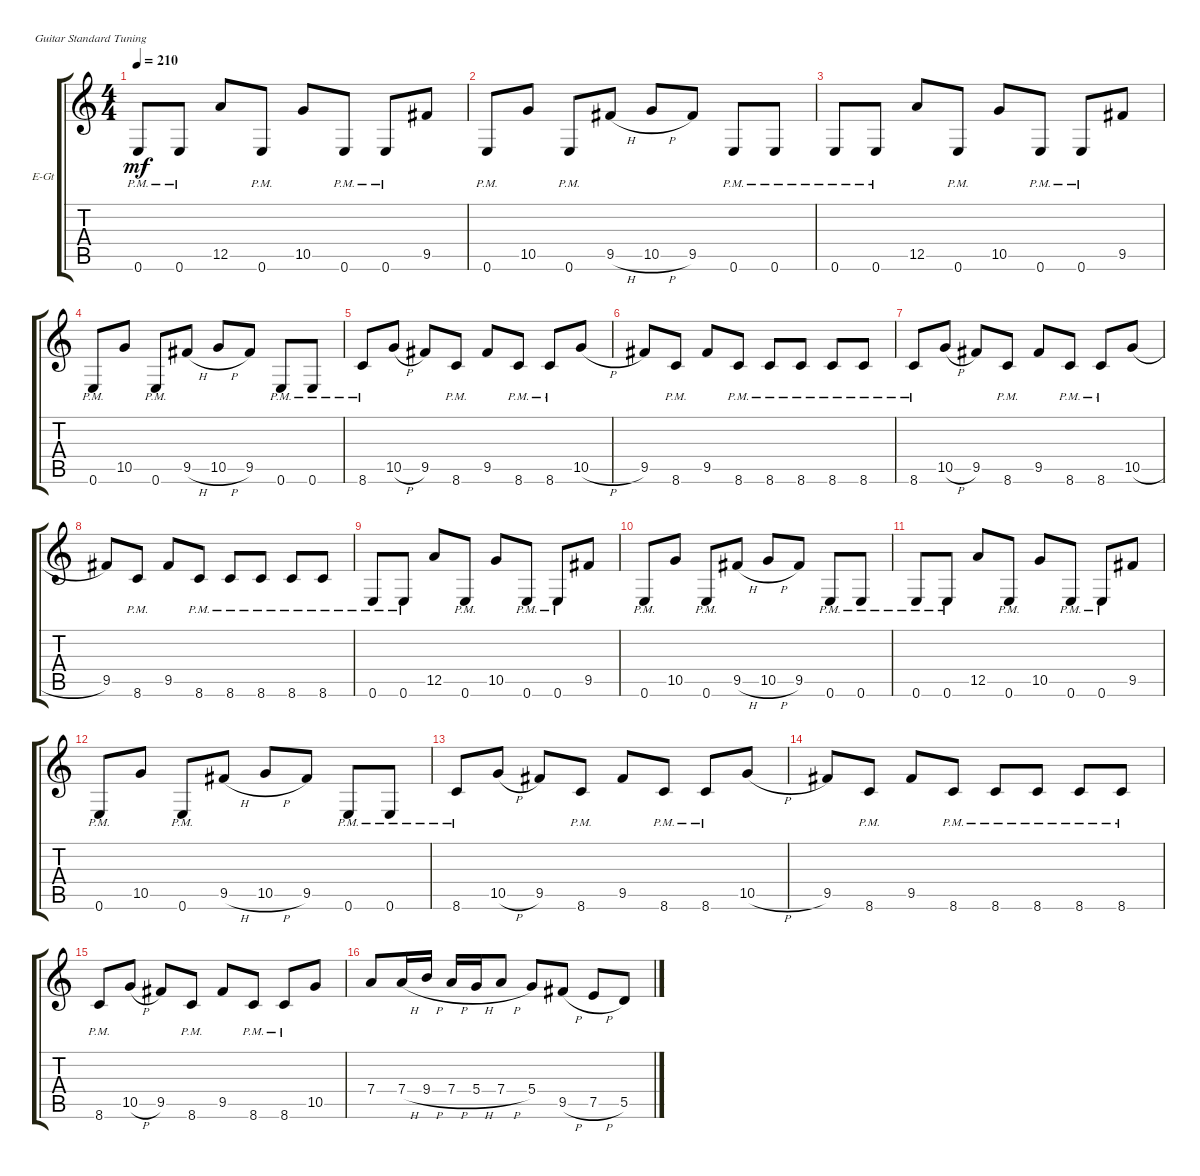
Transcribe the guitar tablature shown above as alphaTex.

\defaultSystemsLayout 4
\bracketExtendMode groupsimilarinstruments
\firstSystemTrackNameOrientation horizontal
\otherSystemsTrackNameOrientation horizontal
\track ("Electric Guitar (Clean)" "E-Gt") {mute instrument electricguitarclean}
\staff {score tabs}
\tuning (E4 B3 G3 D3 A2 E2)
\ts (4 4)
\tempo 210
\clef g2
\ks c
0.6{pm}.8{dy mf} 0.6{pm}.8 12.5.8 0.6{pm}.8 10.5.8 0.6{pm}.8 0.6{pm}.8 9.5.8 |
0.6{pm}.8 10.5.8 0.6{pm}.8 9.5{h}.8 10.5{h}.8 9.5.8 0.6{pm}.8 0.6{pm}.8 |
0.6{pm}.8 0.6{pm}.8 12.5.8 0.6{pm}.8 10.5.8 0.6{pm}.8 0.6{pm}.8 9.5.8 |
0.6{pm}.8 10.5.8 0.6{pm}.8 9.5{h}.8 10.5{h}.8 9.5.8 0.6{pm}.8 0.6{pm}.8 |
8.6{pm}.8 10.5{h}.8 9.5.8 8.6{pm}.8 9.5.8 8.6{pm}.8 8.6{pm}.8 10.5{h}.8 |
9.5.8 8.6{pm}.8 9.5.8 8.6{pm}.8 8.6{pm}.8 8.6{pm}.8 8.6{pm}.8 8.6{pm}.8 |
8.6{pm}.8 10.5{h}.8 9.5.8 8.6{pm}.8 9.5.8 8.6{pm}.8 8.6{pm}.8 10.5{h}.8 |
9.5.8 8.6{pm}.8 9.5.8 8.6{pm}.8 8.6{pm}.8 8.6{pm}.8 8.6{pm}.8 8.6{pm}.8 |
0.6{pm}.8 0.6{pm}.8 12.5.8 0.6{pm}.8 10.5.8 0.6{pm}.8 0.6{pm}.8 9.5.8 |
0.6{pm}.8 10.5.8 0.6{pm}.8 9.5{h}.8 10.5{h}.8 9.5.8 0.6{pm}.8 0.6{pm}.8 |
0.6{pm}.8 0.6{pm}.8 12.5.8 0.6{pm}.8 10.5.8 0.6{pm}.8 0.6{pm}.8 9.5.8 |
0.6{pm}.8 10.5.8 0.6{pm}.8 9.5{h}.8 10.5{h}.8 9.5.8 0.6{pm}.8 0.6{pm}.8 |
8.6{pm}.8 10.5{h}.8 9.5.8 8.6{pm}.8 9.5.8 8.6{pm}.8 8.6{pm}.8 10.5{h}.8 |
9.5.8 8.6{pm}.8 9.5.8 8.6{pm}.8 8.6{pm}.8 8.6{pm}.8 8.6{pm}.8 8.6{pm}.8 |
8.6{pm}.8 10.5{h}.8 9.5.8 8.6{pm}.8 9.5.8 8.6{pm}.8 8.6{pm}.8 10.5.8 |
7.4.8 7.4{h}.16 9.4{h}.16 7.4{h}.16 5.4{h}.16 7.4{h}.8 5.4.8 9.5{h}.8 7.5{h}.8 5.5.8
